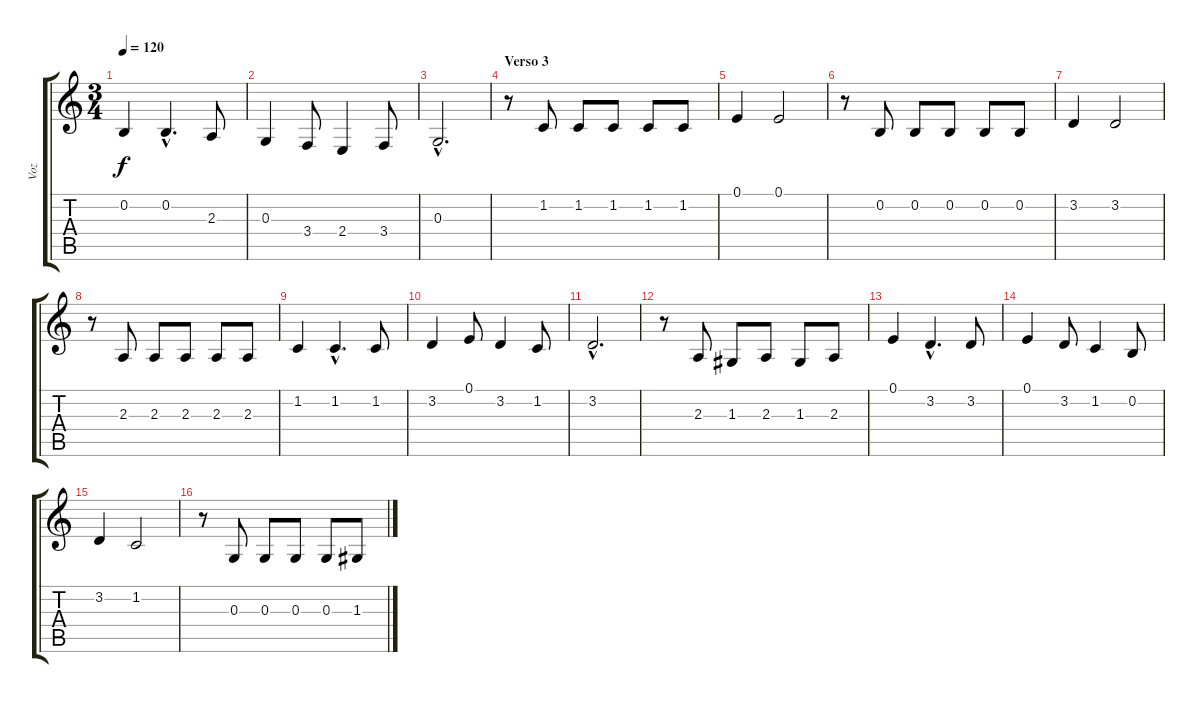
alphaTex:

\track ("Voz" "Voz") {instrument violin}
\staff {score tabs}
\tuning (E4 B3 G3 D3 A2 E2) {hide}
\ts (3 4)
\tempo 120
\clef g2
\ks c
0.2.4{dy f} 0.2{hac}.4{d} 2.3.8 |
0.3.4 3.4.8 2.4.4 3.4.8 |
0.3{hac}.2{d} |
\section ("" "Verso 3")
r.8 1.2.8 1.2.8 1.2.8 1.2.8 1.2.8 |
0.1.4 0.1.2 |
r.8 0.2.8 0.2.8 0.2.8 0.2.8 0.2.8 |
3.2.4 3.2.2 |
r.8 2.3.8 2.3.8 2.3.8 2.3.8 2.3.8 |
1.2.4 1.2{hac}.4{d} 1.2.8 |
3.2.4 0.1.8 3.2.4 1.2.8 |
3.2{hac}.2{d} |
r.8 2.3.8 1.3.8 2.3.8 1.3.8 2.3.8 |
0.1.4 3.2{hac}.4{d} 3.2.8 |
0.1.4 3.2.8 1.2.4 0.2.8 |
3.2.4 1.2.2 |
r.8 0.3.8 0.3.8 0.3.8 0.3.8 1.3.8
